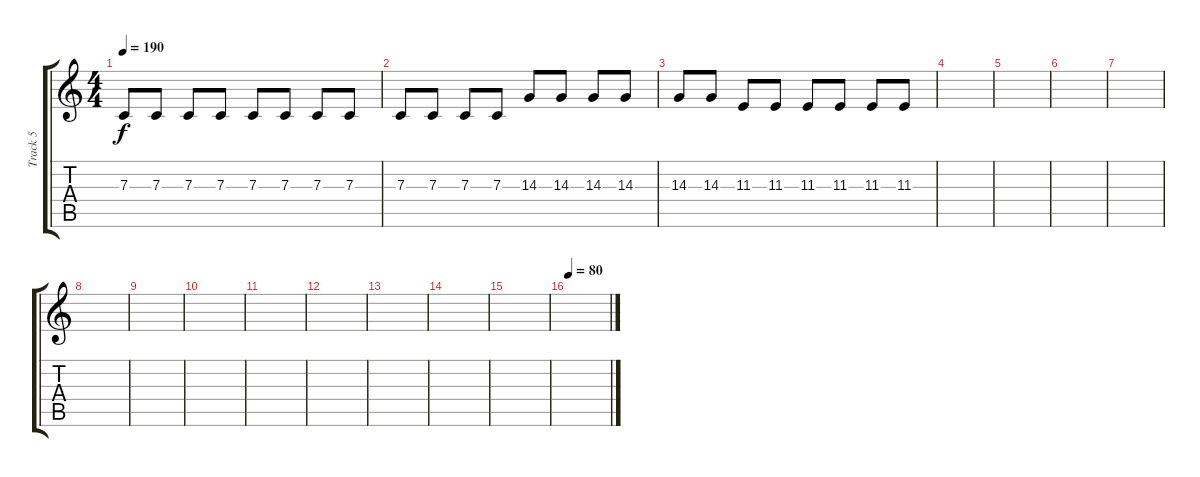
\track ("Track 5" "Track 5") {instrument lead2sawtooth}
\staff {score tabs}
\tuning (D4 A3 F3 C3 G2 C2) {hide}
\ts (4 4)
\tempo 190
\clef g2
\ks c
7.3.8{dy f} 7.3.8 7.3.8 7.3.8 7.3.8 7.3.8 7.3.8 7.3.8 |
7.3.8 7.3.8 7.3.8 7.3.8 14.3.8 14.3.8 14.3.8 14.3.8 |
14.3.8 14.3.8 11.3.8 11.3.8 11.3.8 11.3.8 11.3.8 11.3.8 |
|
|
|
|
|
|
|
|
|
|
|
|
\tempo 80
